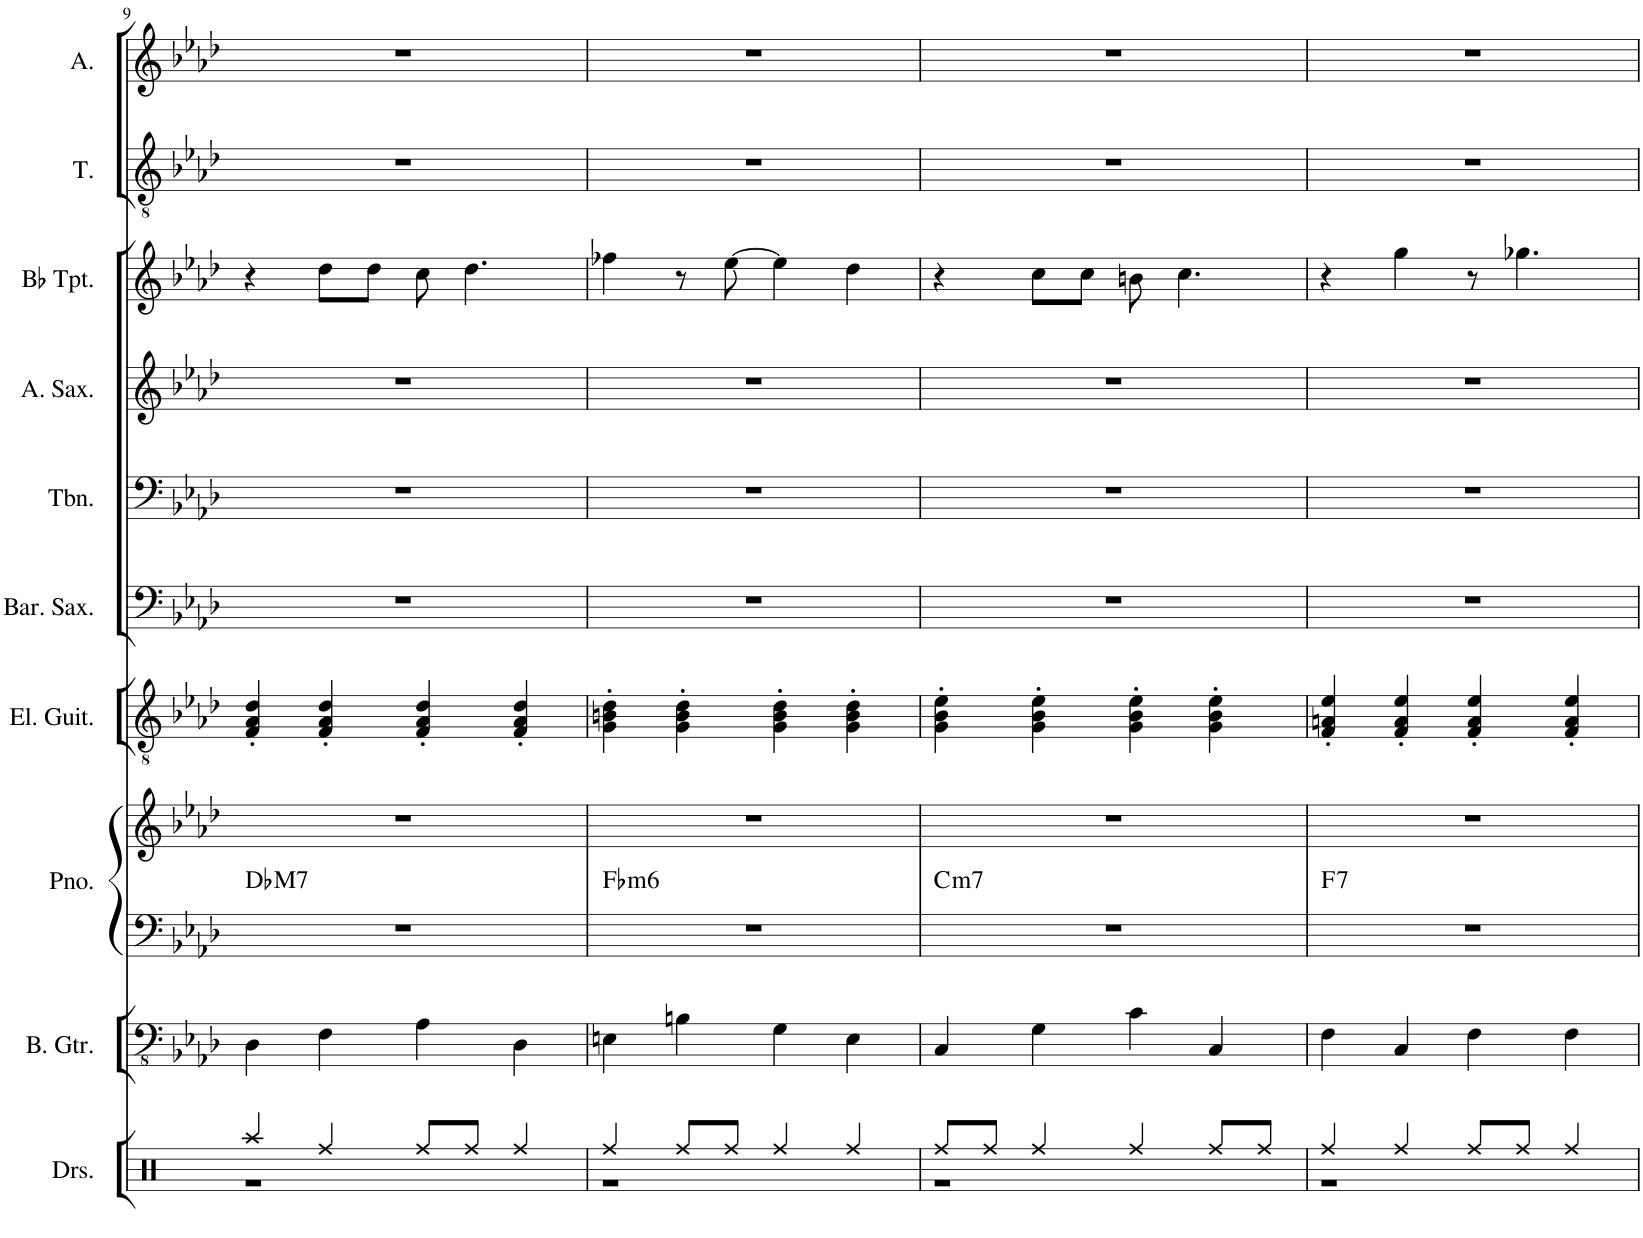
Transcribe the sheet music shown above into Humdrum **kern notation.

**kern	**kern	**kern	**kern	**harte	**kern	**kern	**kern	**kern	**kern	**kern	**kern
*part10	*part9	*part8	*part8	*part8	*part7	*part6	*part5	*part4	*part3	*part2	*part1
*staff11	*staff10	*staff9	*staff8	*	*staff7	*staff6	*staff5	*staff4	*staff3	*staff2	*staff1
*I"Drumset	*I"Bass Guitar	*I"Piano	*	*	*I"Electric Guitar	*I"Baritone Saxophone	*I"Trombone	*I"Alto Saxophone	*I"Bb Trumpet	*I"Tenor	*I"Alto
*I'Drs.	*I'B. Gtr.	*I'Pno.	*	*	*I'El. Guit.	*I'Bar. Sax.	*I'Tbn.	*I'A. Sax.	*I'Bb Tpt.	*I'T.	*I'A.
!!LO:PB:g=z
*clefX	*clefFv4	*clefF4	*clefG2	*	*clefGv2	*clefF4	*clefF4	*clefG2	*clefG2	*clefGv2	*clefG2
*	*	*	*	*	*	*ITrd12c21	*	*ITrd5c9	*ITrd1c2	*	*
*k[]	*k[b-e-a-d-]	*k[b-e-a-d-]	*k[b-e-a-d-]	*	*k[b-e-a-d-]	*k[b-e-a-d-]	*k[b-e-a-d-]	*k[b-e-a-d-]	*k[b-e-a-d-]	*k[b-e-a-d-]	*k[b-e-a-d-]
*M2/2	*M2/2	*M2/2	*M2/2	*	*M2/2	*M2/2	*M2/2	*M2/2	*M2/2	*M2/2	*M2/2
*met(c|)	*met(c|)	*met(c|)	*met(c|)	*	*met(c|)	*met(c|)	*met(c|)	*met(c|)	*met(c|)	*met(c|)	*met(c|)
=9	=9	=9	=9	=9	=9	=9	=9	=9	=9	=9	=9
*^	*	*	*	*	*	*	*	*	*	*	*
!	!	!	!	!	!LO:H:kt=M7	!	!	!	!	!	!	!
4Raa/	1r	4DD-\	1r	1r	Db:maj7	4F/' 4A-/' 4d-/'	1r	1r	1r	4r	1r	1r
4Rff/	.	4FF\	.	.	.	4F/' 4A-/' 4d-/'	.	.	.	8dd-\L	.	.
.	.	.	.	.	.	.	.	.	.	8dd-\J	.	.
8Rff/L	.	4AA-\	.	.	.	4F/' 4A-/' 4d-/'	.	.	.	8cc\	.	.
8Rff/J	.	.	.	.	.	.	.	.	.	4.dd-\	.	.
4Rff/	.	4DD-\	.	.	.	4F/' 4A-/' 4d-/'	.	.	.	.	.	.
=10	=10	=10	=10	=10	=10	=10	=10	=10	=10	=10	=10	=10
!	!	!	!	!	!LO:H:kt=m6	!	!	!	!	!	!	!
4Rff/	1r	4EEn\	1r	1r	Fb:min6	4G\' 4Bn\' 4d-\'	1r	1r	1r	4ff-X\	1r	1r
8Rff/L	.	4BBn\	.	.	.	4G\' 4B\' 4d-\'	.	.	.	8r	.	.
8Rff/J	.	.	.	.	.	.	.	.	.	[8ee-\	.	.
4Rff/	.	4GG\	.	.	.	4G\' 4B\' 4d-\'	.	.	.	4ee-\]	.	.
4Rff/	.	4EE\	.	.	.	4G\' 4B\' 4d-\'	.	.	.	4dd-\	.	.
=11	=11	=11	=11	=11	=11	=11	=11	=11	=11	=11	=11	=11
!	!	!	!	!	!LO:H:kt=m7	!	!	!	!	!	!	!
8Rff/L	1r	4CC/	1r	1r	C:min7	4G\' 4B-\' 4e-\'	1r	1r	1r	4r	1r	1r
8Rff/J	.	.	.	.	.	.	.	.	.	.	.	.
4Rff/	.	4GG\	.	.	.	4G\' 4B-\' 4e-\'	.	.	.	8cc\L	.	.
.	.	.	.	.	.	.	.	.	.	8cc\J	.	.
4Rff/	.	4C\	.	.	.	4G\' 4B-\' 4e-\'	.	.	.	8bn\	.	.
.	.	.	.	.	.	.	.	.	.	4.cc\	.	.
8Rff/L	.	4CC/	.	.	.	4G\' 4B-\' 4e-\'	.	.	.	.	.	.
8Rff/J	.	.	.	.	.	.	.	.	.	.	.	.
=12	=12	=12	=12	=12	=12	=12	=12	=12	=12	=12	=12	=12
!	!	!	!	!	!LO:H:kt=7	!	!	!	!	!	!	!
4Rff/	1r	4FF\	1r	1r	F:7	4F/' 4An/' 4e-/'	1r	1r	1r	4r	1r	1r
4Rff/	.	4CC/	.	.	.	4F/' 4A/' 4e-/'	.	.	.	4gg\	.	.
8Rff/L	.	4FF\	.	.	.	4F/' 4A/' 4e-/'	.	.	.	8r	.	.
8Rff/J	.	.	.	.	.	.	.	.	.	4.gg-X\	.	.
4Rff/	.	4FF\	.	.	.	4F/' 4A/' 4e-/'	.	.	.	.	.	.
*v	*v	*	*	*	*	*	*	*	*	*	*	*
=	=	=	=	=	=	=	=	=	=	=	=
*-	*-	*-	*-	*-	*-	*-	*-	*-	*-	*-	*-
